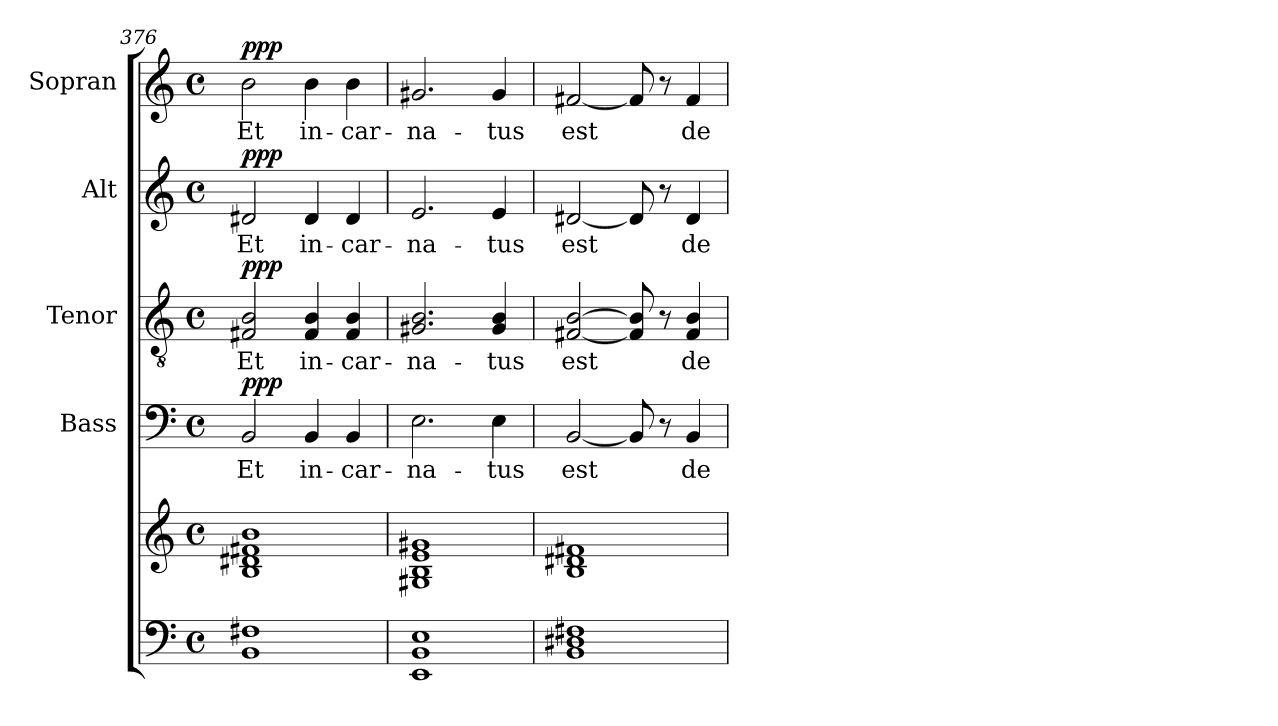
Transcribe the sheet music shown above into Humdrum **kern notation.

**kern	**kern	**kern	**text	**dynam	**kern	**text	**dynam	**kern	**text	**dynam	**kern	**text	**dynam
*part5	*part5	*part4	*part4	*part4	*part3	*part3	*part3	*part2	*part2	*part2	*part1	*part1	*part1
*staff6	*staff5	*staff4	*staff4	*staff4	*staff3	*staff3	*staff3	*staff2	*staff2	*staff2	*staff1	*staff1	*staff1
*	*	*I"Bass	*	*	*I"Tenor	*	*	*I"Alt	*	*	*I"Sopran	*	*
*	*	*I'B.	*	*	*I'T.	*	*	*I'A.	*	*	*I'S.	*	*
*clefF4	*clefG2	*clefF4	*	*	*clefGv2	*	*	*clefG2	*	*	*clefG2	*	*
*k[]	*k[]	*k[]	*	*	*k[]	*	*	*k[]	*	*	*k[]	*	*
*C:	*C:	*C:	*	*	*C:	*	*	*C:	*	*	*C:	*	*
*M4/4	*M4/4	*M4/4	*	*	*M4/4	*	*	*M4/4	*	*	*M4/4	*	*
*met(c)	*met(c)	*met(c)	*	*	*met(c)	*	*	*met(c)	*	*	*met(c)	*	*
=376	=376	=376	=376	=376	=376	=376	=376	=376	=376	=376	=376	=376	=376
!	!	!	!LO:LY:b	!LO:DY:a	!	!LO:LY:b	!LO:DY:a	!	!LO:LY:b	!LO:DY:a	!	!LO:LY:b	!LO:DY:a
1BB 1F#X	1B 1d#X 1f#X 1b	2BB/	Et	ppp	2F#X/ 2B/	Et	ppp	2d#X/	Et	ppp	2b\	Et	ppp
!	!	!	!LO:LY:b	!	!	!LO:LY:b	!	!	!LO:LY:b	!	!	!LO:LY:b	!
.	.	4BB/	in-	.	4F#/ 4B/	in-	.	4d#/	in-	.	4b\	in-	.
!	!	!	!LO:LY:b	!	!	!LO:LY:b	!	!	!LO:LY:b	!	!	!LO:LY:b	!
.	.	4BB/	-car-	.	4F#/ 4B/	-car-	.	4d#/	-car-	.	4b\	-car-	.
=377	=377	=377	=377	=377	=377	=377	=377	=377	=377	=377	=377	=377	=377
!	!	!	!LO:LY:b	!	!	!LO:LY:b	!	!	!LO:LY:b	!	!	!LO:LY:b	!
1EE 1BB 1E	1G#X 1B 1e 1g#X	2.E\	-na-	.	2.G#X/ 2.B/	-na-	.	2.e/	-na-	.	2.g#X/	-na-	.
!	!	!	!LO:LY:b	!	!	!LO:LY:b	!	!	!LO:LY:b	!	!	!LO:LY:b	!
.	.	4E\	-tus	.	4G#/ 4B/	-tus	.	4e/	-tus	.	4g#/	-tus	.
=378	=378	=378	=378	=378	=378	=378	=378	=378	=378	=378	=378	=378	=378
!	!	!	!LO:LY:b	!	!	!LO:LY:b	!	!	!LO:LY:b	!	!	!LO:LY:b	!
1BB 1D#X 1F#X	1B 1d#X 1f#X	[2BB/	est	.	[2F#X/ [2B/	est	.	[2d#X/	est	.	[2f#X/	est	.
.	.	8BB/]	.	.	8F#/] 8B/]	.	.	8d#/]	.	.	8f#/]	.	.
.	.	8r	.	.	8r	.	.	8r	.	.	8r	.	.
!	!	!	!LO:LY:b	!	!	!LO:LY:b	!	!	!LO:LY:b	!	!	!LO:LY:b	!
.	.	4BB/	de	.	4F#/ 4B/	de	.	4d#/	de	.	4f#/	de	.
=	=	=	=	=	=	=	=	=	=	=	=	=	=
*-	*-	*-	*-	*-	*-	*-	*-	*-	*-	*-	*-	*-	*-
